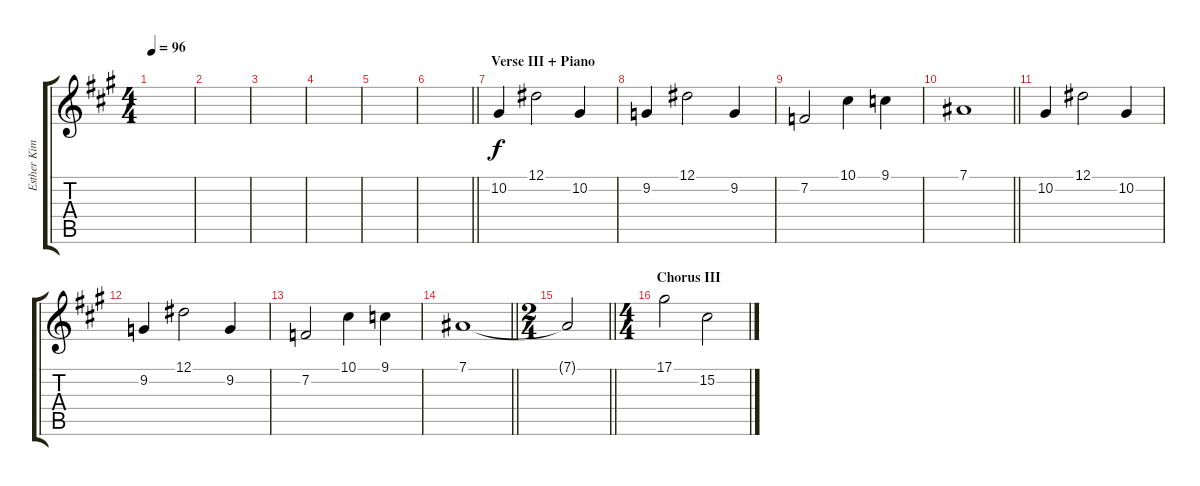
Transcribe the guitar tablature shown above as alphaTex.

\track ("Esther Kim" "Esther Kim") {instrument brightacousticpiano}
\staff {score tabs}
\tuning (Eb4 Bb3 Gb3 Db3 Ab2 Eb2) {hide}
\ts (4 4)
\tempo 96
\clef g2
\ks a
|
|
|
|
|
\barLineRight lightlight
|
\section ("" "Verse III + Piano")
10.2.4 12.1.2 10.2.4 |
9.2.4 12.1.2 9.2.4 |
7.2.2 10.1.4 9.1.4 |
\barLineRight lightlight
7.1.1 |
10.2.4 12.1.2 10.2.4 |
9.2.4 12.1.2 9.2.4 |
7.2.2 10.1.4 9.1.4 |
\barLineRight lightlight
7.1.1 |
\ts (2 4)
\barLineRight lightlight
7.1{t}.2 |
\ts (4 4)
\section ("" "Chorus III")
17.1.2 15.2.2
